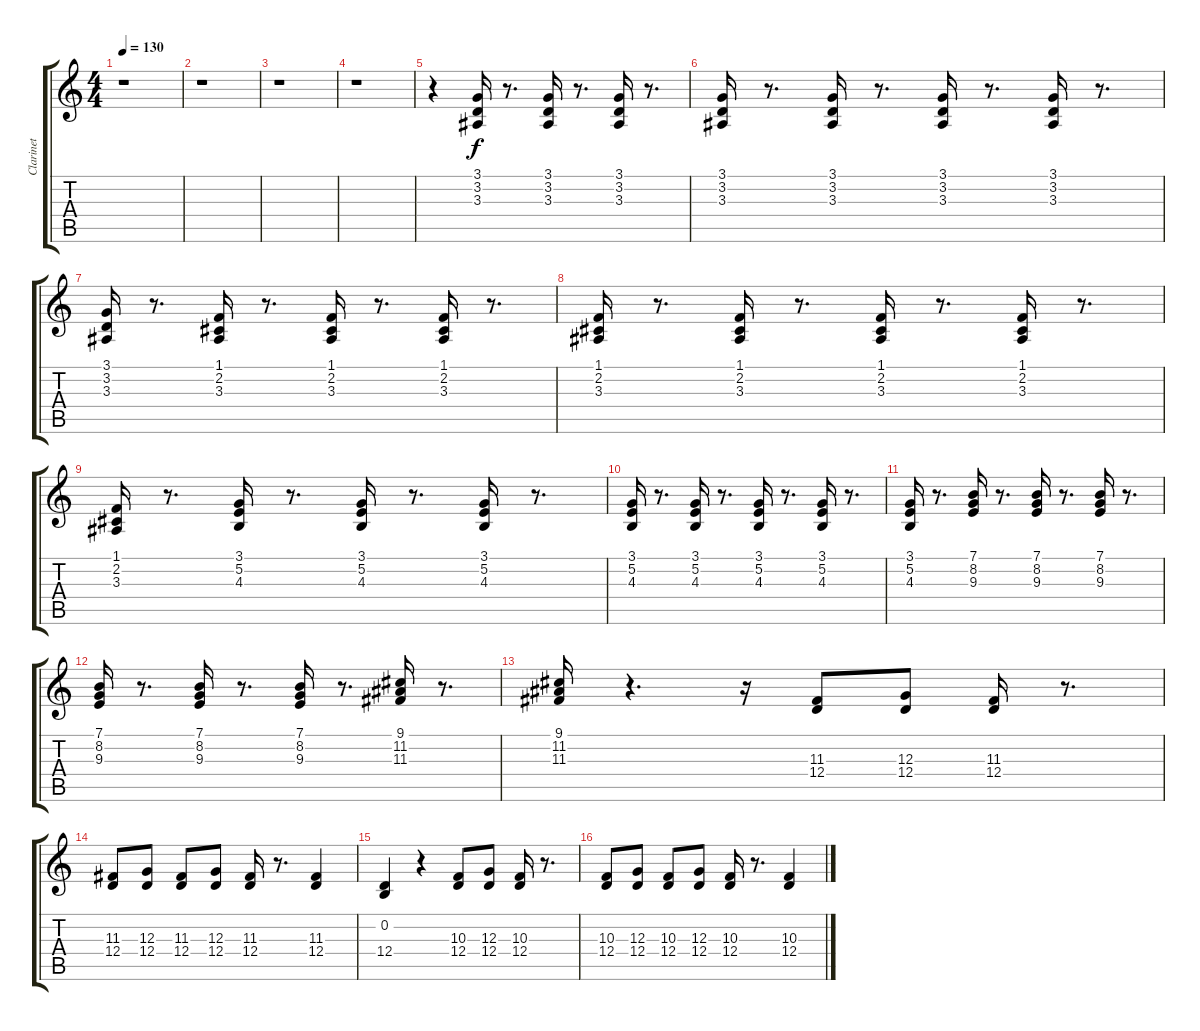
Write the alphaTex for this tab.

\track ("Clarinet" "Clarinet") {instrument clarinet}
\staff {score tabs}
\tuning (E4 B3 G3 D3 A2 E2) {hide}
\ts (4 4)
\tempo 130
\clef g2
\ks c
r.1{dy f} |
r.1 |
r.1 |
r.1 |
r.4 (3.1 3.2 3.3).16 r.8{d} (3.1 3.2 3.3).16 r.8{d} (3.1 3.2 3.3).16 r.8{d} |
(3.1 3.2 3.3).16 r.8{d} (3.1 3.2 3.3).16 r.8{d} (3.1 3.2 3.3).16 r.8{d} (3.1 3.2 3.3).16 r.8{d} |
(3.1 3.2 3.3).16 r.8{d} (1.1 2.2 3.3).16 r.8{d} (1.1 2.2 3.3).16 r.8{d} (1.1 2.2 3.3).16 r.8{d} |
(1.1 2.2 3.3).16 r.8{d} (1.1 2.2 3.3).16 r.8{d} (1.1 2.2 3.3).16 r.8{d} (1.1 2.2 3.3).16 r.8{d} |
(1.1 2.2 3.3).16 r.8{d} (3.1 5.2 4.3).16 r.8{d} (3.1 5.2 4.3).16 r.8{d} (3.1 5.2 4.3).16 r.8{d} |
(3.1 5.2 4.3).16 r.8{d} (3.1 5.2 4.3).16 r.8{d} (3.1 5.2 4.3).16 r.8{d} (3.1 5.2 4.3).16 r.8{d} |
(3.1 5.2 4.3).16 r.8{d} (7.1 8.2 9.3).16 r.8{d} (7.1 8.2 9.3).16 r.8{d} (7.1 8.2 9.3).16 r.8{d} |
(7.1 8.2 9.3).16 r.8{d} (7.1 8.2 9.3).16 r.8{d} (7.1 8.2 9.3).16 r.8{d} (9.1 11.2 11.3).16 r.8{d} |
(9.1 11.2 11.3).16 r.4{d} r.16 (11.3 12.4).8 (12.3 12.4).8 (11.3 12.4).16 r.8{d} |
(11.3 12.4).8 (12.3 12.4).8 (11.3 12.4).8 (12.3 12.4).8 (11.3 12.4).16 r.8{d} (11.3 12.4).4 |
(0.2 12.4).4 r.4 (10.3 12.4).8 (12.3 12.4).8 (10.3 12.4).16 r.8{d} |
(10.3 12.4).8 (12.3 12.4).8 (10.3 12.4).8 (12.3 12.4).8 (10.3 12.4).16 r.8{d} (10.3 12.4).4
